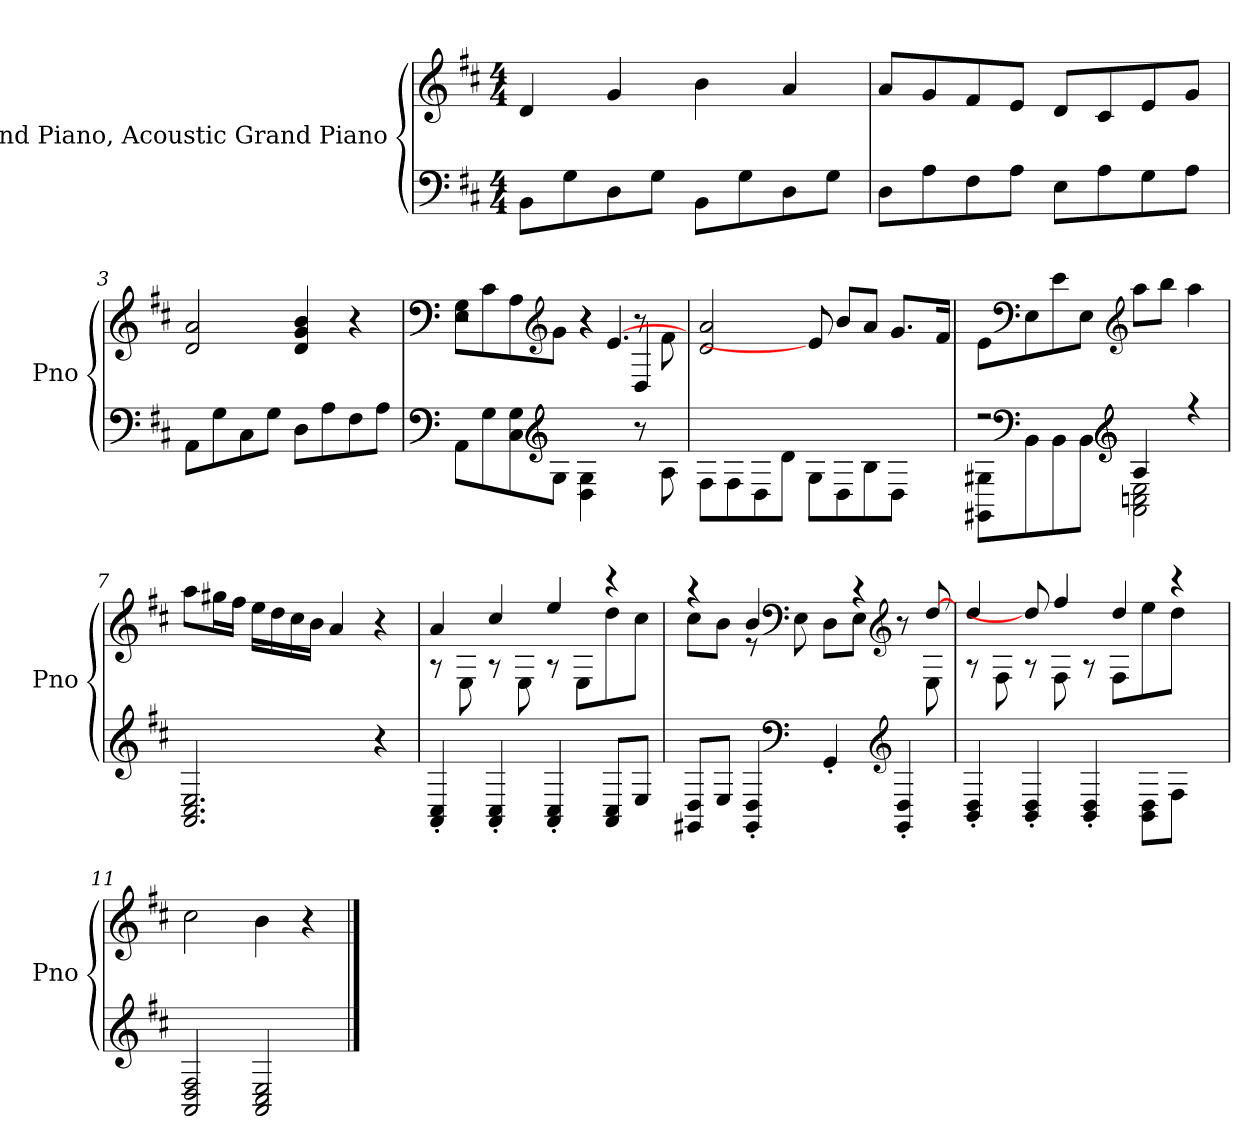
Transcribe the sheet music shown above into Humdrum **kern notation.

**kern	**kern
*part1	*part1
*staff2	*staff1
*I"Grand Piano, Acoustic Grand Piano	*
*I'Pno	*
*clefF4	*clefG2
*k[f#c#]	*k[f#c#]
*M4/4	*M4/4
*MM120	*MM120
=1	=1
8BBi\L	4di/
8Gi\	.
8Di\	4gi/
8Gi\J	.
8BBi\L	4bi\
8Gi\	.
8Di\	4ai/
8Gi\J	.
=2	=2
8Di\L	8ai/L
8Ai\	8gi/
8F#i\	8f#i/
8Ai\J	8ei/J
8Ei\L	8di/L
8Ai\	8c#i/
8Gi\	8ei/
8Ai\J	8gi/J
=3	=3
8AAi\L	2di/ 2ai/
8Gi\	.
8C#i\	.
8Gi\J	.
8Di\L	4di/ 4gi/ 4bi/
8Ai\	.
8F#i\	4r
8Ai\J	.
=4	=4
*clefF4	*clefF4
*^	*^
*	*	*	*^
4.ryy	8AAi\L	2r	8Ei\ 8Gi\L	2r
.	8Gi\	.	8c#i\	.
.	8C#i\ 8Gi\	.	8Ai\	.
*clefG2	*	*clefG2	*	*
8ryy	8Gi\J	.	8gi\J	.
2ryy	4Di\ 4Gi\	8ryy	4r	4r
.	.	[4.ei/	.	.
.	8r	.	8r	4Dj/
.	8Ai\	.	8f#i\	.
*v	*v	*	*	*
*	*v	*v	*v
=5	=5
8F#i\L	2di/ 2aj/
8F#i\	.
8Di\	.
8di\J	.
8Gi\L	8ei/]
8Di\	8bj/L
8Bj\	8aj/J
8Dj\J	8.gi/L
8ryy	.
.	16f#i/Jk
!!LO:LB:g=z
=6	=6
*^	*
2r	8GG#Xi\ 8G#Xj\L	8ej\L
*clefF4	*	*clefF4
.	8BBi\	8Ej\
.	8BBi\	8ej\
.	8BBi\J	8Ei\J
*clefG2	*	*clefG2
4Ai/	2AAi\ 2Cni\ 2Ei\	8aai\L
.	.	8bbi\J
4r	.	4aai\
*v	*v	*
=7	=7
2.AAi/ 2.C#i/ 2.Ei/	8aai\L
.	16gg#Xi\L
.	16ff#i\JJ
.	16eei\LL
.	16ddi\
.	16cc#i\
.	16bi\JJ
.	4ai/
4r	4r
=8	=8
*	*^
4AAi/' 4C#i/'	4ai/	8r
.	.	8Ei\
4AAi/' 4C#i/'	4cc#i/	8r
.	.	8Ei\
4AAi/' 4C#i/'	4eei/	8r
.	.	8Ei\L
8AAi/ 8C#i/L	4r	8ddi\
8Ei/J	.	8cc#i\J
=9	=9	=9
*^	*	*
4.ryy	8GG#Xi/ 8Di/L	4r	8cc#i\L
.	8Ei/J	.	8bi\J
.	4GG#i/' 4Di/'	4bi/	8r
*clefF4	*	*clefF4	*
8ryy	.	.	8Ei\
2ryy	4GG#'i/	8ryy	8Di\L
.	.	4r	8Ei\J
*clefG2	*	*clefG2	*
.	4GG#i/' 4Di/'	.	8r
.	.	[8ddi/	8Ei\
*v	*v	*	*
!!LO:LB:g=z	!!
=10	=10	=10
4BBi/' 4Di/'	4ddi/	8r
.	.	8F#i\
4BBi/' 4Di/'	8ddi/]	8r
.	4ff#i/	8F#i\
4BBi/' 4Di/'	.	8r
.	4ddi/	8F#i\L
8BBi\ 8Di\L	.	8eei\
8F#i\J	4r	8ddi\J
8ryy	.	8ryy
*	*v	*v
=11	=11
2AAi/ 2Di/ 2F#i/	2cc#i\
2AAi/ 2C#i/ 2Ei/	4bi\
.	4r
==	==
*-	*-
